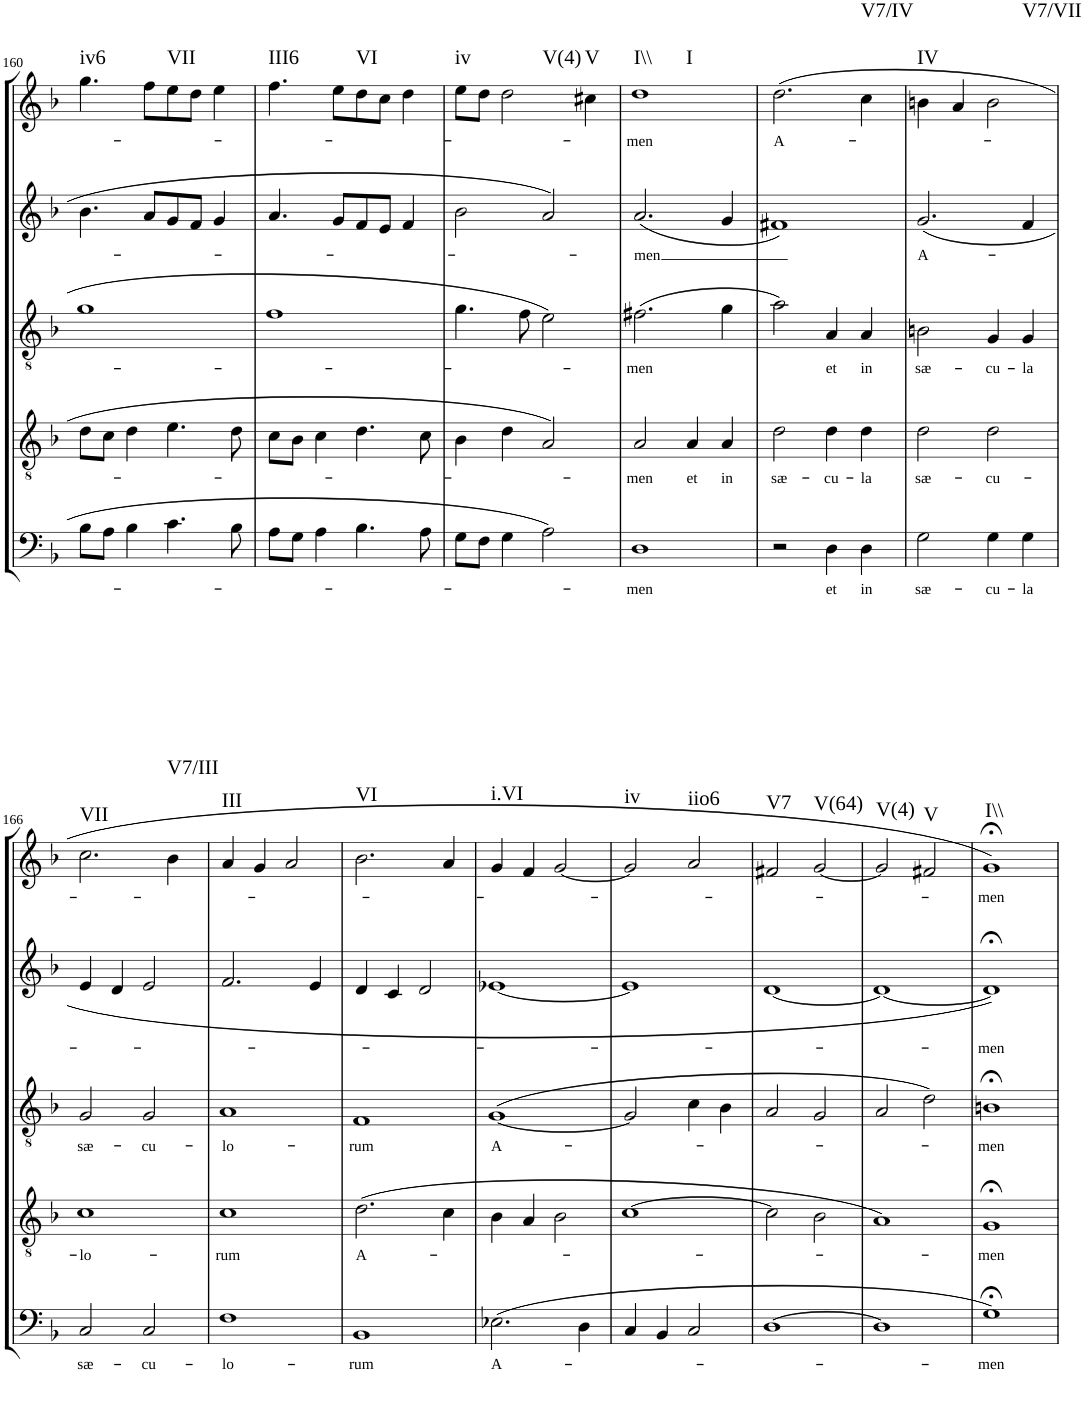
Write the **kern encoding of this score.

**kern	**text	**kern	**text	**kern	**text	**kern	**text	**kern	**text	**harte
*part5	*part5	*part4	*part4	*part3	*part3	*part2	*part2	*part1	*part1	*part1
*staff5	*staff5	*staff4	*staff4	*staff3	*staff3	*staff2	*staff2	*staff1	*staff1	*
*I"Basso	*	*I"Tenore	*	*I"Alto	*	*I"Alto	*	*I"Canto	*	*
!!LO:PB:g=z
*clefF4	*	*clefGv2	*	*clefGv2	*	*clefG2	*	*clefG2	*	*
*Trd7c12	*	*	*	*	*	*	*	*	*	*
*k[b-]	*	*k[b-]	*	*k[b-]	*	*k[b-]	*	*k[b-]	*	*
*F:	*	*F:	*	*F:	*	*F:	*	*F:	*	*
*M4/4	*	*M4/4	*	*M4/4	*	*M4/4	*	*M4/4	*	*
*met(c)	*	*met(c)	*	*met(c)	*	*met(c)	*	*met(c)	*	*
=160	=160	=160	=160	=160	=160	=160	=160	=160	=160	=160
!	!	!	!	!	!	!	!	!	!	!LO:H:kt=iv6
8B-\L	.	8d\L	.	1g	.	4.b-\	.	4.gg\	.	N
8A\J	.	8c\J	.	.	.	.	.	.	.	.
4B-\	.	4d\	.	.	.	.	.	.	.	.
.	.	.	.	.	.	8a/L	.	8ff\L	.	.
!	!	!	!	!	!	!	!	!	!	!LO:H:kt=VII
4.c\	.	4.e\	.	.	.	8g/	.	8ee\	.	N
.	.	.	.	.	.	8f/J	.	8dd\J	.	.
.	.	.	.	.	.	4g/	.	4ee\	.	.
8B-\	.	8d\	.	.	.	.	.	.	.	.
=161	=161	=161	=161	=161	=161	=161	=161	=161	=161	=161
!	!LO:LY:b	!	!LO:LY:b	!	!LO:LY:b	!	!LO:LY:b	!	!LO:LY:b	!LO:H:kt=III6
8A\L	-­-	8c\L	-­-	1f	-­-	4.a/	-­-	4.ff\	-­-	N
8G\J	.	8B-\J	.	.	.	.	.	.	.	.
4A\	.	4c\	.	.	.	.	.	.	.	.
.	.	.	.	.	.	8g/L	.	8ee\L	.	.
!	!	!	!	!	!	!	!	!	!	!LO:H:kt=VI
4.B-\	.	4.d\	.	.	.	8f/	.	8dd\	.	N
.	.	.	.	.	.	8e/J	.	8cc\J	.	.
.	.	.	.	.	.	4f/	.	4dd\	.	.
8A\	.	8c\	.	.	.	.	.	.	.	.
=162	=162	=162	=162	=162	=162	=162	=162	=162	=162	=162
!	!	!	!	!	!	!	!	!	!	!LO:H:kt=iv
8G\L	.	4B-\	.	4.g\	.	2b-\	.	8ee\L	.	N
8F\J	.	.	.	.	.	.	.	8dd\J	.	.
!	!	!	!	!	!	!	!	!	!	!LO:H:kt=V(4)
4G\	.	4d\	.	.	.	.	.	2dd\	.	N
.	.	.	.	8f\	.	.	.	.	.	.
2A\	.	2A/	.	2e\	.	2a/	.	.	.	.
!	!	!	!	!	!	!	!	!	!	!LO:H:kt=V
.	.	.	.	.	.	.	.	4cc#X\	.	N
=163	=163	=163	=163	=163	=163	=163	=163	=163	=163	=163
!	!LO:LY:b	!	!LO:LY:b	!	!LO:LY:b	!	!LO:LY:b	!	!LO:LY:b	!LO:H:n=1:kt=I\\
!	!	!	!	!	!	!	!	!	!	!LO:H:n=2:kt=I
1D	-men	2A/	-men	(2.f#X\	-men	(2.a/	-men	1dd	-men	N N
!	!	!	!LO:LY:b	!	!	!	!	!	!	!
.	.	4A/	et	.	.	.	.	.	.	.
!	!	!	!LO:LY:b	!	!	!	!	!	!	!
.	.	4A/	in	4g\	.	4g/	.	.	.	.
=164	=164	=164	=164	=164	=164	=164	=164	=164	=164	=164
!	!	!	!LO:LY:b	!	!	!	!	!	!LO:LY:b	!
2r	.	2d\	sæ-	2a\)	.	1f#X)	.	(2.dd\	A-	.
!	!LO:LY:b	!	!LO:LY:b	!	!LO:LY:b	!	!	!	!	!
4D\	et	4d\	-cu-	4A/	et	.	.	.	.	.
!	!LO:LY:b	!	!LO:LY:b	!	!LO:LY:b	!	!	!	!	!LO:H:kt=V7/IV
4D\	in	4d\	-la	4A/	in	.	.	4cc\	.	N
=165	=165	=165	=165	=165	=165	=165	=165	=165	=165	=165
!	!LO:LY:b	!	!LO:LY:b	!	!LO:LY:b	!	!LO:LY:b	!	!	!LO:H:kt=IV
2G\	sæ-	2d\	sæ-	2Bn\	sæ-	(2.g/	A-	4bn\	.	N
.	.	.	.	.	.	.	.	4a/	.	.
!	!LO:LY:b	!	!LO:LY:b	!	!LO:LY:b	!	!	!	!	!LO:H:kt=V7/VII
4G\	-cu-	2d\	-cu-	4G/	-cu-	.	.	2b\	.	N
!	!LO:LY:b	!	!	!	!LO:LY:b	!	!	!	!	!
4G\	-la	.	.	4G/	-la	4f/	.	.	.	.
!!LO:LB:g=z
=166	=166	=166	=166	=166	=166	=166	=166	=166	=166	=166
!	!LO:LY:b	!	!LO:LY:b	!	!LO:LY:b	!	!LO:LY:b	!	!LO:LY:b	!LO:H:kt=VII
2C/	sæ-	1c	-­lo-	2G/	sæ-	4e/	-­-	2.cc\	-­-	N
.	.	.	.	.	.	4d/	.	.	.	.
!	!LO:LY:b	!	!	!	!LO:LY:b	!	!	!	!	!
2C/	-cu-	.	.	2G/	-cu-	2e/	.	.	.	.
!	!	!	!	!	!	!	!	!	!	!LO:H:kt=V7/III
.	.	.	.	.	.	.	.	4b-\	.	N
=167	=167	=167	=167	=167	=167	=167	=167	=167	=167	=167
!	!LO:LY:b	!	!LO:LY:b	!	!LO:LY:b	!	!	!	!	!LO:H:kt=III
1F	-lo-	1c	-rum	1A	-lo-	2.f/	.	4a/	.	N
.	.	.	.	.	.	.	.	4g/	.	.
.	.	.	.	.	.	.	.	2a/	.	.
.	.	.	.	.	.	4e/	.	.	.	.
=168	=168	=168	=168	=168	=168	=168	=168	=168	=168	=168
!	!LO:LY:b	!	!LO:LY:b	!	!LO:LY:b	!	!	!	!	!LO:H:kt=VI
1BB-	-rum	(2.d\	A-	1F	-rum	4d/	.	2.b-\	.	N
.	.	.	.	.	.	4c/	.	.	.	.
.	.	.	.	.	.	2d/	.	.	.	.
.	.	4c\	.	.	.	.	.	4a/	.	.
=169	=169	=169	=169	=169	=169	=169	=169	=169	=169	=169
!	!LO:LY:b	!	!	!	!LO:LY:b	!	!	!	!	!LO:H:kt=i.VI
(2.E-X\	A-	4B-\	.	([1G	A-	[1e-X	.	4g/	.	N
.	.	4A/	.	.	.	.	.	4f/	.	.
.	.	2B-\	.	.	.	.	.	[2g/	.	.
4D\	.	.	.	.	.	.	.	.	.	.
=170	=170	=170	=170	=170	=170	=170	=170	=170	=170	=170
!	!	!	!	!	!	!	!	!	!	!LO:H:kt=iv
4C/	.	[1c	.	2G/]	.	1e-]	.	2g/]	.	N
4BB-/	.	.	.	.	.	.	.	.	.	.
!	!	!	!	!	!	!	!	!	!	!LO:H:kt=iio6
2C/	.	.	.	4c\	.	.	.	2a/	.	N
.	.	.	.	4B-\	.	.	.	.	.	.
=171	=171	=171	=171	=171	=171	=171	=171	=171	=171	=171
!	!LO:LY:b	!	!LO:LY:b	!	!LO:LY:b	!	!LO:LY:b	!	!LO:LY:b	!LO:H:kt=V7
[1D	-­-	2c\]	-­-	2A/	-­-	[1d	-­-	2f#X/	-­-	N
!	!	!	!	!	!	!	!	!	!	!LO:H:kt=V(64)
.	.	2B-\	.	2G/	.	.	.	[2g/	.	N
=172	=172	=172	=172	=172	=172	=172	=172	=172	=172	=172
!	!	!	!	!	!	!	!	!	!	!LO:H:kt=V(4)
1D]	.	1A)	.	2A/	.	1d_	.	2g/]	.	N
!	!	!	!	!	!	!	!	!	!	!LO:H:kt=V
.	.	.	.	2d\)	.	.	.	2f#X/	.	N
=173	=173	=173	=173	=173	=173	=173	=173	=173	=173	=173
!	!LO:LY:b	!	!LO:LY:b	!	!LO:LY:b	!	!LO:LY:b	!	!LO:LY:b	!LO:H:kt=I\\
1G;<)	-men	1G;<	-men	1Bn;<	-men	1d;<])	-men	1g;<)	-men	N
=	=	=	=	=	=	=	=	=	=	=
*-	*-	*-	*-	*-	*-	*-	*-	*-	*-	*-
